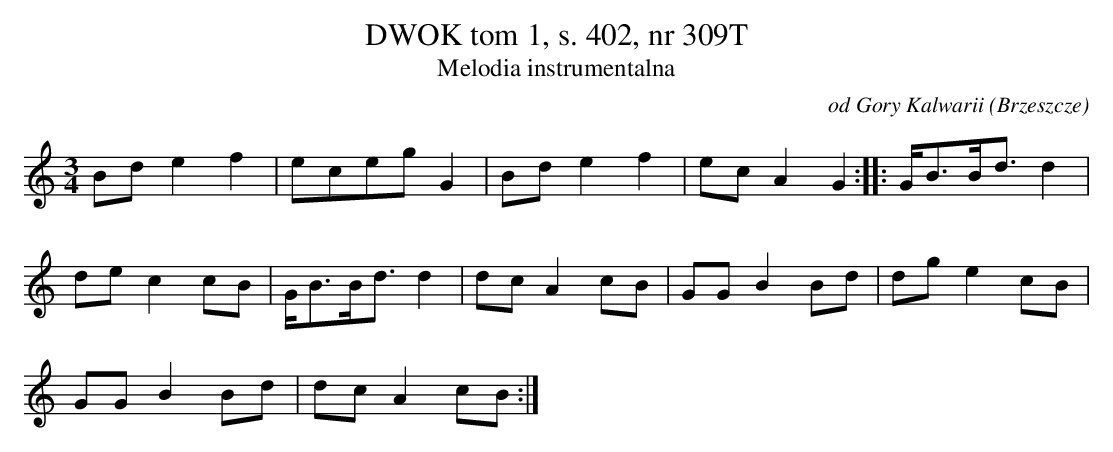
X:1
T: DWOK tom 1, s. 402, nr 309T
T: Melodia instrumentalna
O: od Gory Kalwarii (Brzeszcze)
M: 3/4
L: 1/16
K: C
B2d2e4f4 | e2c2e2g2G4 | B2d2e4f4 | e2c2A4G4 :: GB3Bd3d4 |
d2e2c4c2B2 | GB3Bd3d4 | d2c2A4c2B2 | G2G2B4B2d2 | d2g2e4c2B2 |
G2G2B4B2d2 | d2c2A4c2B2:|
